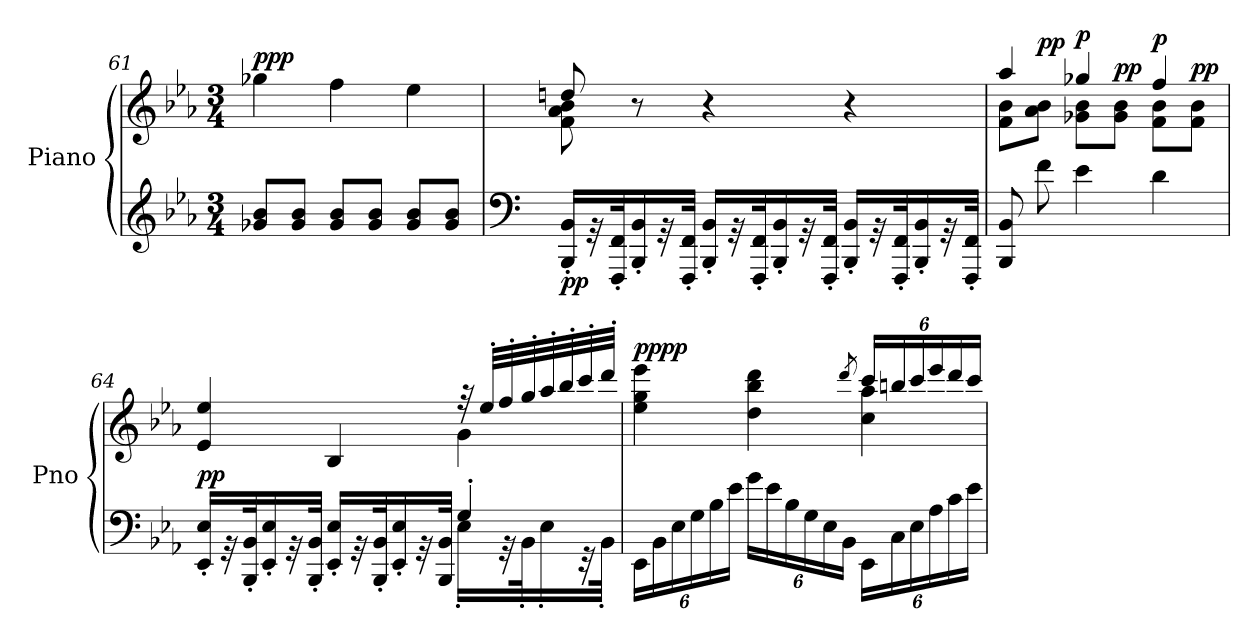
**kern	**kern	**dynam
*part1	*part1	*part1
*staff2	*staff1	*staff1/2
*I"Piano	*	*
*I'Pno	*	*
*clefG2	*clefG2	*
*k[b-e-a-]	*k[b-e-a-]	*
*M3/4	*M3/4	*
=61	=61	=61
!	!	!LO:DY:a
!	!	!LO:DY:n=1:b
8g-X/ 8b-/L	4gg-X\	p pp
8g-/ 8b-/J	.	.
8g-/ 8b-/L	4ff\	.
8g-/ 8b-/J	.	.
8g-/ 8b-/L	4ee-\	.
8g-/ 8b-/J	.	.
=62	=62	=62
*clefF4	*	*
*	*^	*
!	!	!	!LO:DY:b=2
16BBB-/' 16BB-/'LL	8ddn/	8f\ 8a-\ 8b-\	pp
32rGG	.	.	.
32FFF/' 32FF/'K	.	.	.
16BBB-/' 16BB-/'	8r	8reyy	.
32rGG	.	.	.
32FFF/' 32FF/'JJk	.	.	.
16BBB-/' 16BB-/'LL	4r	4reyy	.
32rGG	.	.	.
32FFF/' 32FF/'K	.	.	.
16BBB-/' 16BB-/'	.	.	.
32rGG	.	.	.
32FFF/' 32FF/'JJk	.	.	.
16BBB-/' 16BB-/'LL	4r	4reyy	.
32rGG	.	.	.
32FFF/' 32FF/'K	.	.	.
16BBB-/' 16BB-/'	.	.	.
32rGG	.	.	.
32FFF/' 32FF/'JJk	.	.	.
!!LO:LB:g=z	!!
=63	=63	=63	=63
8BBB-/ 8BB-/	4aa-:/	8f\ 8b-\L	.
!	!	!	!LO:DY:a
8f\	.	8a-\ 8b-\J	pp
!	!	!	!LO:DY:a
4e-\	4gg-X/	8g-X\ 8b-\L	p
!	!	!	!LO:DY:a
.	.	8g-\ 8b-\J	pp
!	!	!	!LO:DY:a
4d\	4ff/	8f\ 8b-\L	p
!	!	!	!LO:DY:a
.	.	8f\ 8b-\J	pp
=64	=64	=64	=64
*^	*	*	*
!	!	!	!	!LO:DY:a=2
16EE-/' 16E-/'LL	2rCCyy	4e-/ 4ee-/	2reyy	pp
32r	.	.	.	.
32BBB-/' 32BB-/'K	.	.	.	.
16EE-/' 16E-/'	.	.	.	.
32r	.	.	.	.
32BBB-/' 32BB-/'JJk	.	.	.	.
16EE-/' 16E-/'LL	.	4B-/	.	.
32r	.	.	.	.
32BBB-/' 32BB-/'K	.	.	.	.
16EE-/' 16E-/'	.	.	.	.
32r	.	.	.	.
32BBB-/ 32BB-/JJk	.	.	.	.
4G'/	16E-'\LL	32r	4g\	.
.	.	32ee-'/LLL	.	.
.	32r	32ff'/	.	.
.	32BB-'\K	32gg'/	.	.
.	16E-'\	32aa-'/	.	.
.	.	32bb-'/	.	.
.	32r	32ccc'/	.	.
.	32BB-'\JJk	32ddd'/JJJ	.	.
*v	*v	*	*	*
!!LO:LB:g=z	!!
=65	=65	=65	=65
*Xbrackettup	*	*	*
*^	*	*	*
!	!	!	!	!LO:DY:b=2
!	!	!	!	!LO:DY:n=1:a
*v	*v	*	*	*
24EE-\LL	4ee-\ 4gg\ 4eee-\	2rcyy	pp pp
24BB-\	.	.	.
24E-\	.	.	.
24G\	.	.	.
24B-\	.	.	.
24e-\JJ	.	.	.
24g\LL	4dd\ 4bb-\ 4ddd\	.	.
24e-\	.	.	.
24B-\	.	.	.
24G\	.	.	.
24E-\	.	.	.
24BB-\JJ	.	.	.
.	8qddd/	.	.
*	*Xbrackettup	*	*
24EE-\LL	24ccc/LL	4cc\ 4aa-\	.
24C\	24bbn/	.	.
24E-\	24ccc/	.	.
24A-\	24eee-/	.	.
24c\	24ddd/	.	.
24e-\JJ	24ccc/JJ	.	.
*	*v	*v	*
=	=	=
*-	*-	*-
